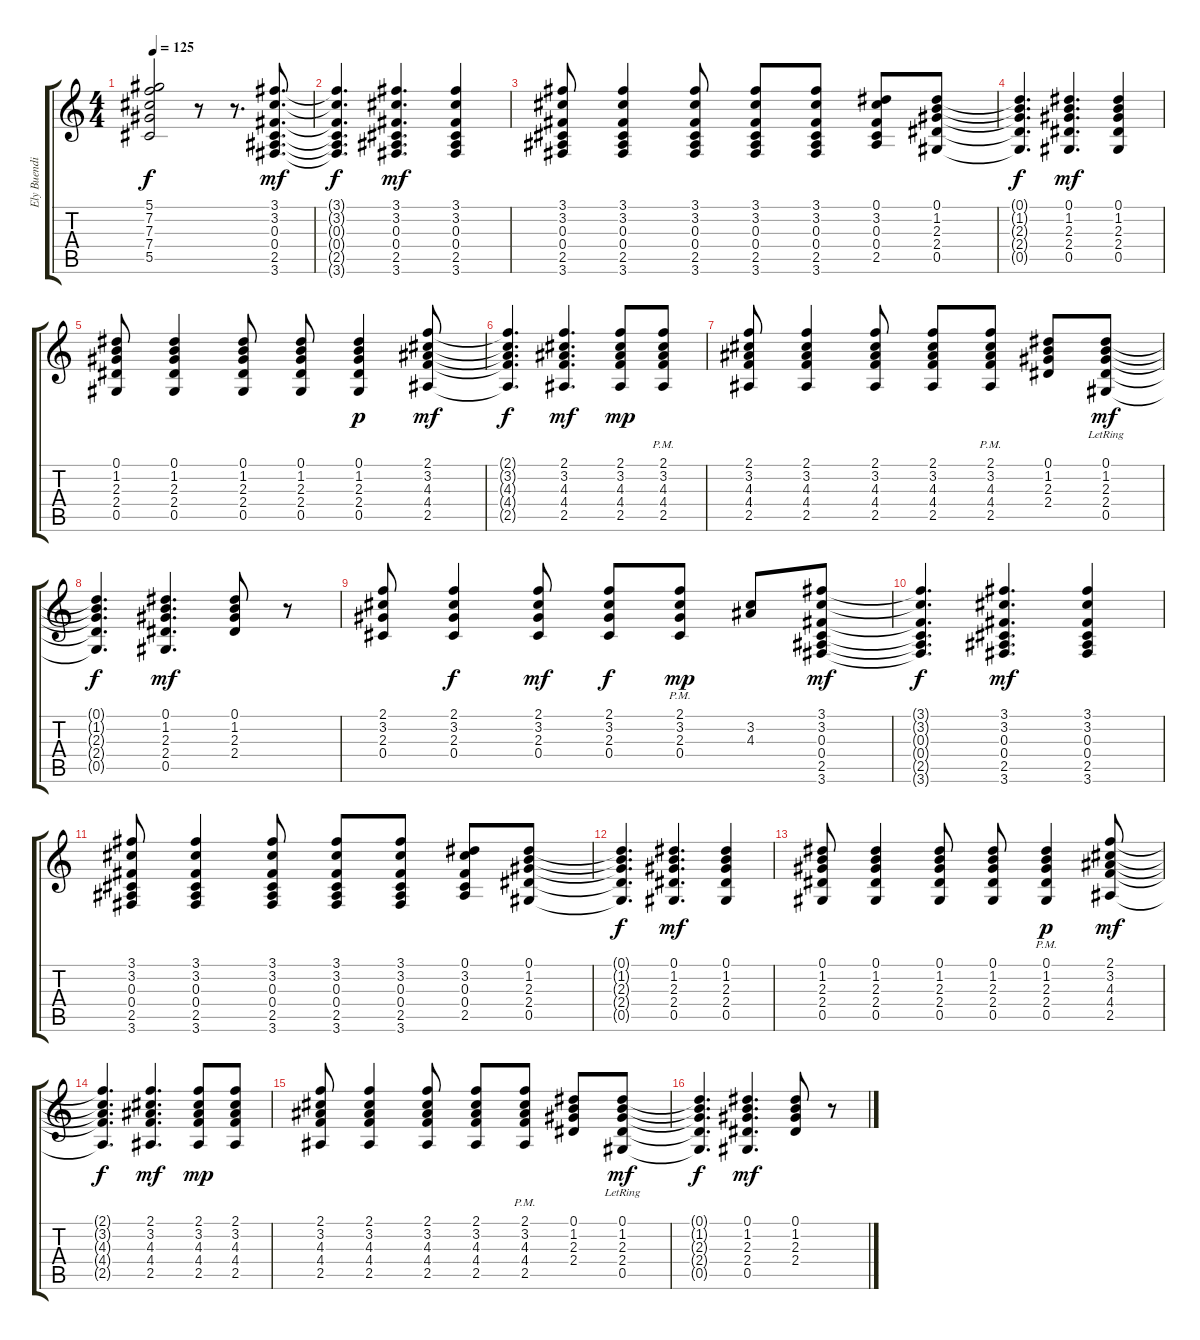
\track ("Ely Buendia (Rhythm)" "Ely Buendi") {instrument electricguitarmuted}
\staff {score tabs}
\tuning (Eb4 Bb3 Gb3 Db3 Ab2 Eb2) {hide}
\ts (4 4)
\tempo 125
\clef g2
\ks c
(5.1{t} 7.2{t} 7.3{t} 7.4{t} 5.5{t}).2{dy f} r.8 r.8{d} (3.1 3.2 0.3 0.4 2.5 3.6).8{d dy mf} |
(3.1{t} 3.2{t} 0.3{t} 0.4{t} 2.5{t} 3.6{t}).4{d dy f} (3.1 3.2 0.3 0.4 2.5 3.6).4{d dy mf} (3.1 3.2 0.3 0.4 2.5 3.6).4 |
(3.1 3.2 0.3 0.4 2.5 3.6).8 (3.1 3.2 0.3 0.4 2.5 3.6).4 (3.1 3.2 0.3 0.4 2.5 3.6).8 (3.1 3.2 0.3 0.4 2.5 3.6).8 (3.1 3.2 0.3 0.4 2.5 3.6).8 (0.1 3.2 0.3 0.4 2.5).8 (0.1 1.2 2.3 2.4 0.5).8 |
(0.1{t} 1.2{t} 2.3{t} 2.4{t} 0.5{t}).4{d dy f} (0.1 1.2 2.3 2.4 0.5).4{d dy mf} (0.1 1.2 2.3 2.4 0.5).4 |
(0.1 1.2 2.3 2.4 0.5).8 (0.1 1.2 2.3 2.4 0.5).4 (0.1 1.2 2.3 2.4 0.5).8 (0.1 1.2 2.3 2.4 0.5).8 (0.1 1.2 2.3 2.4 0.5).4{dy p} (2.1 3.2 4.3 4.4 2.5).8{dy mf} |
(2.1{t} 3.2{t} 4.3{t} 4.4{t} 2.5{t}).4{d dy f} (2.1 3.2 4.3 4.4 2.5).4{d dy mf} (2.1 3.2 4.3 4.4 2.5).8{dy mp} (2.1{pm} 3.2{pm} 4.3{pm} 4.4{pm} 2.5{pm}).8 |
(2.1 3.2 4.3 4.4 2.5).8 (2.1 3.2 4.3 4.4 2.5).4 (2.1 3.2 4.3 4.4 2.5).8 (2.1 3.2 4.3 4.4 2.5).8 (2.1{pm} 3.2{pm} 4.3{pm} 4.4{pm} 2.5{pm}).8 (0.1 1.2 2.3 2.4).8 (0.1{lr} 1.2{lr} 2.3{lr} 2.4{lr} 0.5{lr}).8{dy mf} |
(0.1{t} 1.2{t} 2.3{t} 2.4{t} 0.5{t}).4{d dy f} (0.1 1.2 2.3 2.4 0.5).4{d dy mf} (0.1 1.2 2.3 2.4).8 r.8 |
(2.1 3.2 2.3 0.4).8 (2.1 3.2 2.3 0.4).4{dy f} (2.1 3.2 2.3 0.4).8{dy mf} (2.1 3.2 2.3 0.4).8{dy f} (2.1{pm} 3.2{pm} 2.3{pm} 0.4{pm}).8{dy mp} (3.2 4.3).8 (3.1 3.2 0.3 0.4 2.5 3.6).8{dy mf} |
(3.1{t} 3.2{t} 0.3{t} 0.4{t} 2.5{t} 3.6{t}).4{d dy f} (3.1 3.2 0.3 0.4 2.5 3.6).4{d dy mf} (3.1 3.2 0.3 0.4 2.5 3.6).4 |
(3.1 3.2 0.3 0.4 2.5 3.6).8 (3.1 3.2 0.3 0.4 2.5 3.6).4 (3.1 3.2 0.3 0.4 2.5 3.6).8 (3.1 3.2 0.3 0.4 2.5 3.6).8 (3.1 3.2 0.3 0.4 2.5 3.6).8 (0.1 3.2 0.3 0.4 2.5).8 (0.1 1.2 2.3 2.4 0.5).8 |
(0.1{t} 1.2{t} 2.3{t} 2.4{t} 0.5{t}).4{d dy f} (0.1 1.2 2.3 2.4 0.5).4{d dy mf} (0.1 1.2 2.3 2.4 0.5).4 |
(0.1 1.2 2.3 2.4 0.5).8 (0.1 1.2 2.3 2.4 0.5).4 (0.1 1.2 2.3 2.4 0.5).8 (0.1 1.2 2.3 2.4 0.5).8 (0.1{pm} 1.2{pm} 2.3{pm} 2.4{pm} 0.5{pm}).4{dy p} (2.1 3.2 4.3 4.4 2.5).8{dy mf} |
(2.1{t} 3.2{t} 4.3{t} 4.4{t} 2.5{t}).4{d dy f} (2.1 3.2 4.3 4.4 2.5).4{d dy mf} (2.1 3.2 4.3 4.4 2.5).8{dy mp} (2.1 3.2 4.3 4.4 2.5).8 |
(2.1 3.2 4.3 4.4 2.5).8 (2.1 3.2 4.3 4.4 2.5).4 (2.1 3.2 4.3 4.4 2.5).8 (2.1 3.2 4.3 4.4 2.5).8 (2.1{pm} 3.2{pm} 4.3{pm} 4.4{pm} 2.5{pm}).8 (0.1 1.2 2.3 2.4).8 (0.1{lr} 1.2{lr} 2.3{lr} 2.4{lr} 0.5{lr}).8{dy mf} |
(0.1{t} 1.2{t} 2.3{t} 2.4{t} 0.5{t}).4{d dy f} (0.1 1.2 2.3 2.4 0.5).4{d dy mf} (0.1 1.2 2.3 2.4).8 r.8
